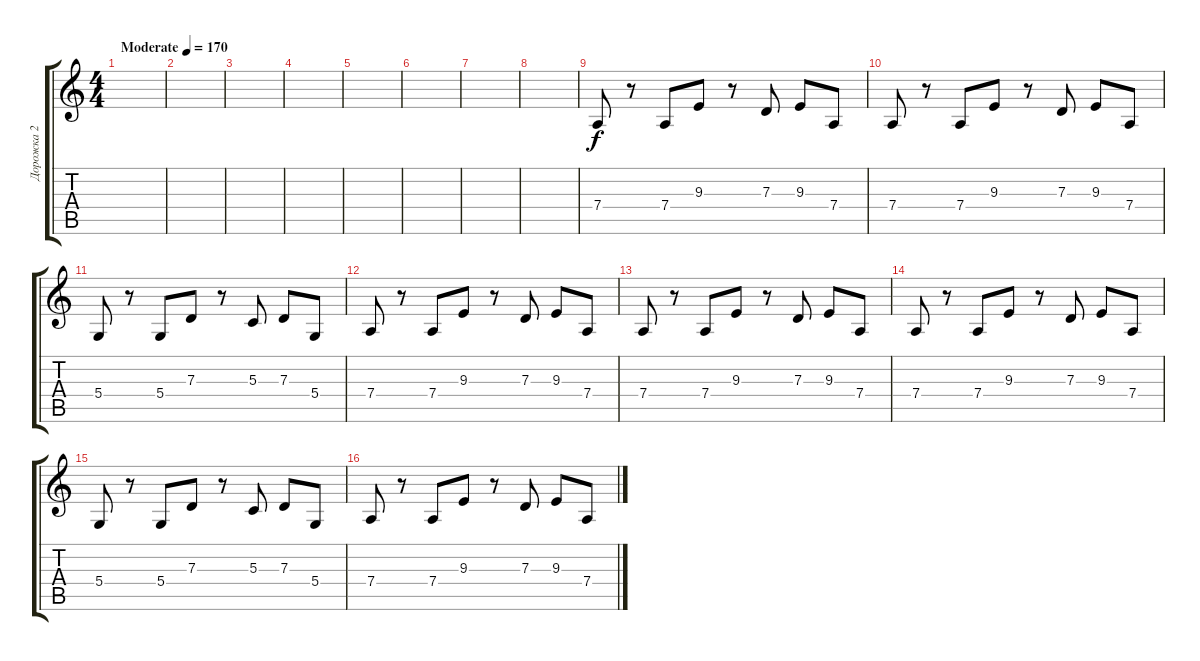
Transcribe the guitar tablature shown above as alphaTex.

\track ("Дорожка 2" "Дорожка 2") {instrument pizzicatostrings}
\staff {score tabs}
\tuning (E4 B3 G3 D3 A2 E2) {hide}
\ts (4 4)
\tempo (170 "Moderate")
\clef g2
\ks c
|
|
|
|
|
|
|
|
7.4.8 r.8 7.4.8 9.3.8 r.8 7.3.8 9.3.8 7.4.8 |
7.4.8 r.8 7.4.8 9.3.8 r.8 7.3.8 9.3.8 7.4.8 |
5.4.8 r.8 5.4.8 7.3.8 r.8 5.3.8 7.3.8 5.4.8 |
7.4.8 r.8 7.4.8 9.3.8 r.8 7.3.8 9.3.8 7.4.8 |
7.4.8 r.8 7.4.8 9.3.8 r.8 7.3.8 9.3.8 7.4.8 |
7.4.8 r.8 7.4.8 9.3.8 r.8 7.3.8 9.3.8 7.4.8 |
5.4.8 r.8 5.4.8 7.3.8 r.8 5.3.8 7.3.8 5.4.8 |
7.4.8 r.8 7.4.8 9.3.8 r.8 7.3.8 9.3.8 7.4.8
